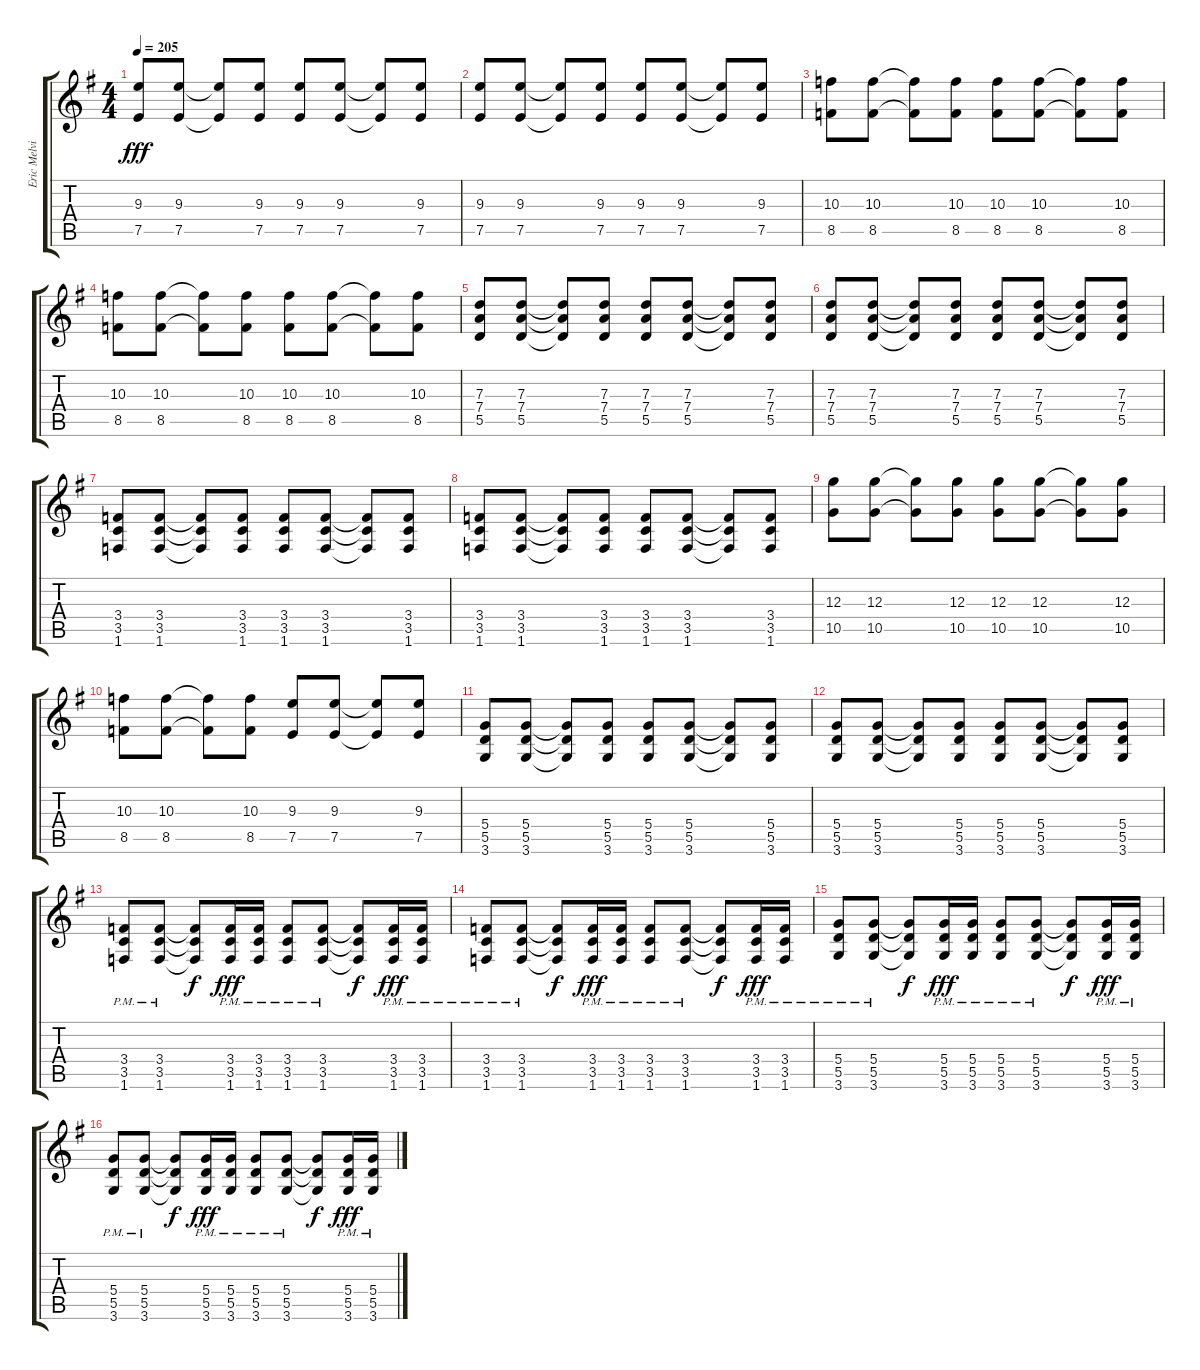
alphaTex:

\track ("Eric Melvin" "Eric Melvi") {instrument overdrivenguitar}
\staff {score tabs}
\tuning (E4 B3 G3 D3 A2 E2) {hide}
\ts (4 4)
\tempo 205
\clef g2
\ks eminor
(9.3 7.5).8{dy fff} (9.3 7.5).8 (9.3{t} 7.5{t}).8 (9.3 7.5).8 (9.3 7.5).8 (9.3 7.5).8 (9.3{t} 7.5{t}).8 (9.3 7.5).8 |
(9.3 7.5).8 (9.3 7.5).8 (9.3{t} 7.5{t}).8 (9.3 7.5).8 (9.3 7.5).8 (9.3 7.5).8 (9.3{t} 7.5{t}).8 (9.3 7.5).8 |
(10.3 8.5).8 (10.3 8.5).8 (10.3{t} 8.5{t}).8 (10.3 8.5).8 (10.3 8.5).8 (10.3 8.5).8 (10.3{t} 8.5{t}).8 (10.3 8.5).8 |
(10.3 8.5).8 (10.3 8.5).8 (10.3{t} 8.5{t}).8 (10.3 8.5).8 (10.3 8.5).8 (10.3 8.5).8 (10.3{t} 8.5{t}).8 (10.3 8.5).8 |
(7.3 7.4 5.5).8 (7.3 7.4 5.5).8 (7.3{t} 7.4{t} 5.5{t}).8 (7.3 7.4 5.5).8 (7.3 7.4 5.5).8 (7.3 7.4 5.5).8 (7.3{t} 7.4{t} 5.5{t}).8 (7.3 7.4 5.5).8 |
(7.3 7.4 5.5).8 (7.3 7.4 5.5).8 (7.3{t} 7.4{t} 5.5{t}).8 (7.3 7.4 5.5).8 (7.3 7.4 5.5).8 (7.3 7.4 5.5).8 (7.3{t} 7.4{t} 5.5{t}).8 (7.3 7.4 5.5).8 |
(3.4 3.5 1.6).8 (3.4 3.5 1.6).8 (3.4{t} 3.5{t} 1.6{t}).8 (3.4 3.5 1.6).8 (3.4 3.5 1.6).8 (3.4 3.5 1.6).8 (3.4{t} 3.5{t} 1.6{t}).8 (3.4 3.5 1.6).8 |
(3.4 3.5 1.6).8 (3.4 3.5 1.6).8 (3.4{t} 3.5{t} 1.6{t}).8 (3.4 3.5 1.6).8 (3.4 3.5 1.6).8 (3.4 3.5 1.6).8 (3.4{t} 3.5{t} 1.6{t}).8 (3.4 3.5 1.6).8 |
(12.3 10.5).8 (12.3 10.5).8 (12.3{t} 10.5{t}).8 (12.3 10.5).8 (12.3 10.5).8 (12.3 10.5).8 (12.3{t} 10.5{t}).8 (12.3 10.5).8 |
(10.3 8.5).8 (10.3 8.5).8 (10.3{t} 8.5{t}).8 (10.3 8.5).8 (9.3 7.5).8 (9.3 7.5).8 (9.3{t} 7.5{t}).8 (9.3 7.5).8 |
(5.4 5.5 3.6).8 (5.4 5.5 3.6).8 (5.4{t} 5.5{t} 3.6{t}).8 (5.4 5.5 3.6).8 (5.4 5.5 3.6).8 (5.4 5.5 3.6).8 (5.4{t} 5.5{t} 3.6{t}).8 (5.4 5.5 3.6).8 |
(5.4 5.5 3.6).8 (5.4 5.5 3.6).8 (5.4{t} 5.5{t} 3.6{t}).8 (5.4 5.5 3.6).8 (5.4 5.5 3.6).8 (5.4 5.5 3.6).8 (5.4{t} 5.5{t} 3.6{t}).8 (5.4 5.5 3.6).8 |
(3.4{pm} 3.5{pm} 1.6{pm}).8 (3.4{pm} 3.5{pm} 1.6{pm}).8 (3.4{t} 3.5{t} 1.6{t}).8{dy f} (3.4{pm} 3.5{pm} 1.6{pm}).16{dy fff} (3.4{pm} 3.5{pm} 1.6{pm}).16 (3.4{pm} 3.5{pm} 1.6{pm}).8 (3.4{pm} 3.5{pm} 1.6{pm}).8 (3.4{t} 3.5{t} 1.6{t}).8{dy f} (3.4{pm} 3.5{pm} 1.6{pm}).16{dy fff} (3.4{pm} 3.5{pm} 1.6{pm}).16 |
(3.4{pm} 3.5{pm} 1.6{pm}).8 (3.4{pm} 3.5{pm} 1.6{pm}).8 (3.4{t} 3.5{t} 1.6{t}).8{dy f} (3.4{pm} 3.5{pm} 1.6{pm}).16{dy fff} (3.4{pm} 3.5{pm} 1.6{pm}).16 (3.4{pm} 3.5{pm} 1.6{pm}).8 (3.4{pm} 3.5{pm} 1.6{pm}).8 (3.4{t} 3.5{t} 1.6{t}).8{dy f} (3.4{pm} 3.5{pm} 1.6{pm}).16{dy fff} (3.4{pm} 3.5{pm} 1.6{pm}).16 |
(5.4{pm} 5.5{pm} 3.6{pm}).8 (5.4{pm} 5.5{pm} 3.6{pm}).8 (5.4{t} 5.5{t} 3.6{t}).8{dy f} (5.4{pm} 5.5{pm} 3.6{pm}).16{dy fff} (5.4{pm} 5.5{pm} 3.6{pm}).16 (5.4{pm} 5.5{pm} 3.6{pm}).8 (5.4{pm} 5.5{pm} 3.6{pm}).8 (5.4{t} 5.5{t} 3.6{t}).8{dy f} (5.4{pm} 5.5{pm} 3.6{pm}).16{dy fff} (5.4{pm} 5.5{pm} 3.6{pm}).16 |
(5.4{pm} 5.5{pm} 3.6{pm}).8 (5.4{pm} 5.5{pm} 3.6{pm}).8 (5.4{t} 5.5{t} 3.6{t}).8{dy f} (5.4{pm} 5.5{pm} 3.6{pm}).16{dy fff} (5.4{pm} 5.5{pm} 3.6{pm}).16 (5.4{pm} 5.5{pm} 3.6{pm}).8 (5.4{pm} 5.5{pm} 3.6{pm}).8 (5.4{t} 5.5{t} 3.6{t}).8{dy f} (5.4{pm} 5.5{pm} 3.6{pm}).16{dy fff} (5.4{pm} 5.5{pm} 3.6{pm}).16
